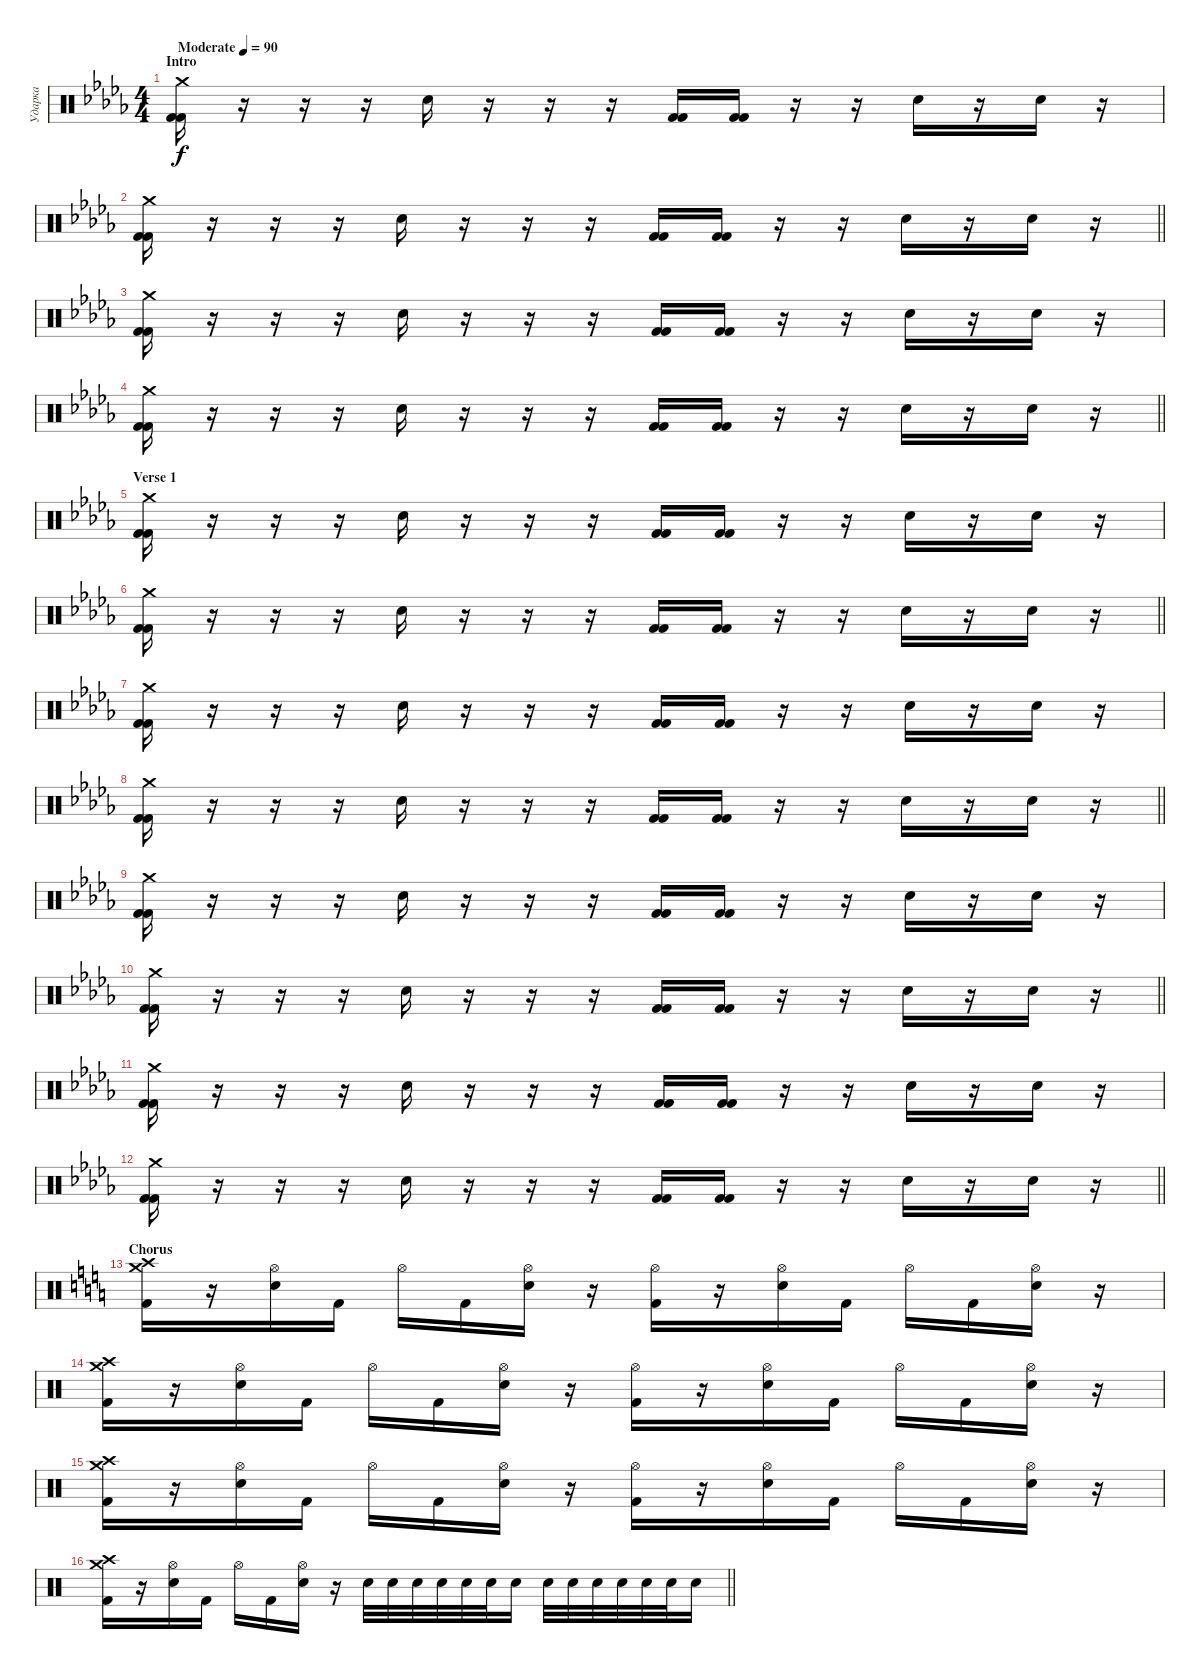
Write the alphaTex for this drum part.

\track ("Ударка" "Ударка") {instrument percussion}
\staff {score}
\articulation defaults
\ts (4 4)
\section ("" "Intro")
\tempo (90 "Moderate")
\clef neutral
\ks db
("Crash medium (hit)" "Kick (hit) 2" "Kick (hit) 2").16{dy f} r.16 r.16 r.16 "Electric Snare (hit)".16 r.16 r.16 r.16 ("Kick (hit) 2" "Kick (hit) 2").16 ("Kick (hit) 2" "Kick (hit) 2").16 r.16 r.16 "Electric Snare (hit)".16 r.16 "Electric Snare (hit)".16 r.16 |
\barLineRight lightlight
("Crash medium (hit)" "Kick (hit) 2" "Kick (hit) 2").16 r.16 r.16 r.16 "Electric Snare (hit)".16 r.16 r.16 r.16 ("Kick (hit) 2" "Kick (hit) 2").16 ("Kick (hit) 2" "Kick (hit) 2").16 r.16 r.16 "Electric Snare (hit)".16 r.16 "Electric Snare (hit)".16 r.16 |
("Crash medium (hit)" "Kick (hit) 2" "Kick (hit) 2").16 r.16 r.16 r.16 "Electric Snare (hit)".16 r.16 r.16 r.16 ("Kick (hit) 2" "Kick (hit) 2").16 ("Kick (hit) 2" "Kick (hit) 2").16 r.16 r.16 "Electric Snare (hit)".16 r.16 "Electric Snare (hit)".16 r.16 |
\barLineRight lightlight
("Crash medium (hit)" "Kick (hit) 2" "Kick (hit) 2").16 r.16 r.16 r.16 "Electric Snare (hit)".16 r.16 r.16 r.16 ("Kick (hit) 2" "Kick (hit) 2").16 ("Kick (hit) 2" "Kick (hit) 2").16 r.16 r.16 "Electric Snare (hit)".16 r.16 "Electric Snare (hit)".16 r.16 |
\section ("" "Verse 1")
("Crash medium (hit)" "Kick (hit) 2" "Kick (hit) 2").16 r.16 r.16 r.16 "Electric Snare (hit)".16 r.16 r.16 r.16 ("Kick (hit) 2" "Kick (hit) 2").16 ("Kick (hit) 2" "Kick (hit) 2").16 r.16 r.16 "Electric Snare (hit)".16 r.16 "Electric Snare (hit)".16 r.16 |
\barLineRight lightlight
("Crash medium (hit)" "Kick (hit) 2" "Kick (hit) 2").16 r.16 r.16 r.16 "Electric Snare (hit)".16 r.16 r.16 r.16 ("Kick (hit) 2" "Kick (hit) 2").16 ("Kick (hit) 2" "Kick (hit) 2").16 r.16 r.16 "Electric Snare (hit)".16 r.16 "Electric Snare (hit)".16 r.16 |
("Crash medium (hit)" "Kick (hit) 2" "Kick (hit) 2").16 r.16 r.16 r.16 "Electric Snare (hit)".16 r.16 r.16 r.16 ("Kick (hit) 2" "Kick (hit) 2").16 ("Kick (hit) 2" "Kick (hit) 2").16 r.16 r.16 "Electric Snare (hit)".16 r.16 "Electric Snare (hit)".16 r.16 |
\barLineRight lightlight
("Crash medium (hit)" "Kick (hit) 2" "Kick (hit) 2").16 r.16 r.16 r.16 "Electric Snare (hit)".16 r.16 r.16 r.16 ("Kick (hit) 2" "Kick (hit) 2").16 ("Kick (hit) 2" "Kick (hit) 2").16 r.16 r.16 "Electric Snare (hit)".16 r.16 "Electric Snare (hit)".16 r.16 |
("Crash medium (hit)" "Kick (hit) 2" "Kick (hit) 2").16 r.16 r.16 r.16 "Electric Snare (hit)".16 r.16 r.16 r.16 ("Kick (hit) 2" "Kick (hit) 2").16 ("Kick (hit) 2" "Kick (hit) 2").16 r.16 r.16 "Electric Snare (hit)".16 r.16 "Electric Snare (hit)".16 r.16 |
\barLineRight lightlight
("Crash medium (hit)" "Kick (hit) 2" "Kick (hit) 2").16 r.16 r.16 r.16 "Electric Snare (hit)".16 r.16 r.16 r.16 ("Kick (hit) 2" "Kick (hit) 2").16 ("Kick (hit) 2" "Kick (hit) 2").16 r.16 r.16 "Electric Snare (hit)".16 r.16 "Electric Snare (hit)".16 r.16 |
("Crash medium (hit)" "Kick (hit) 2" "Kick (hit) 2").16 r.16 r.16 r.16 "Electric Snare (hit)".16 r.16 r.16 r.16 ("Kick (hit) 2" "Kick (hit) 2").16 ("Kick (hit) 2" "Kick (hit) 2").16 r.16 r.16 "Electric Snare (hit)".16 r.16 "Electric Snare (hit)".16 r.16 |
\barLineRight lightlight
("Crash medium (hit)" "Kick (hit) 2" "Kick (hit) 2").16 r.16 r.16 r.16 "Electric Snare (hit)".16 r.16 r.16 r.16 ("Kick (hit) 2" "Kick (hit) 2").16 ("Kick (hit) 2" "Kick (hit) 2").16 r.16 r.16 "Electric Snare (hit)".16 r.16 "Electric Snare (hit)".16 r.16 |
\section ("" "Chorus")
\ks c
("Crash high (hit)" "Crash medium (hit)" "Kick (hit) 2").16 r.16 ("Hi-Hat (open)" "Electric Snare (hit)").16 "Kick (hit) 2".16 "Hi-Hat (open)".16 "Kick (hit) 2".16 ("Hi-Hat (open)" "Electric Snare (hit)").16 r.16 ("Hi-Hat (open)" "Kick (hit) 2").16 r.16 ("Hi-Hat (open)" "Electric Snare (hit)").16 "Kick (hit) 2".16 "Hi-Hat (open)".16 "Kick (hit) 2".16 ("Hi-Hat (open)" "Electric Snare (hit)").16 r.16 |
("Crash high (hit)" "Crash medium (hit)" "Kick (hit) 2").16 r.16 ("Hi-Hat (open)" "Electric Snare (hit)").16 "Kick (hit) 2".16 "Hi-Hat (open)".16 "Kick (hit) 2".16 ("Hi-Hat (open)" "Electric Snare (hit)").16 r.16 ("Hi-Hat (open)" "Kick (hit) 2").16 r.16 ("Hi-Hat (open)" "Electric Snare (hit)").16 "Kick (hit) 2".16 "Hi-Hat (open)".16 "Kick (hit) 2".16 ("Hi-Hat (open)" "Electric Snare (hit)").16 r.16 |
("Crash high (hit)" "Crash medium (hit)" "Kick (hit) 2").16 r.16 ("Hi-Hat (open)" "Electric Snare (hit)").16 "Kick (hit) 2".16 "Hi-Hat (open)".16 "Kick (hit) 2".16 ("Hi-Hat (open)" "Electric Snare (hit)").16 r.16 ("Hi-Hat (open)" "Kick (hit) 2").16 r.16 ("Hi-Hat (open)" "Electric Snare (hit)").16 "Kick (hit) 2".16 "Hi-Hat (open)".16 "Kick (hit) 2".16 ("Hi-Hat (open)" "Electric Snare (hit)").16 r.16 |
\barLineRight lightlight
("Crash high (hit)" "Crash medium (hit)" "Kick (hit) 2").16 r.16 ("Hi-Hat (open)" "Electric Snare (hit)").16 "Kick (hit) 2".16 "Hi-Hat (open)".16 "Kick (hit) 2".16 ("Hi-Hat (open)" "Electric Snare (hit)").16 r.16 "Snare (hit) 2".32 "Snare (hit) 2".32 "Snare (hit) 2".32 "Snare (hit) 2".32 "Snare (hit) 2".32 "Snare (hit) 2".32 "Snare (hit) 2".16 "Snare (hit) 2".32 "Snare (hit) 2".32 "Snare (hit) 2".32 "Snare (hit) 2".32 "Snare (hit) 2".32 "Snare (hit) 2".32 "Snare (hit) 2".16
